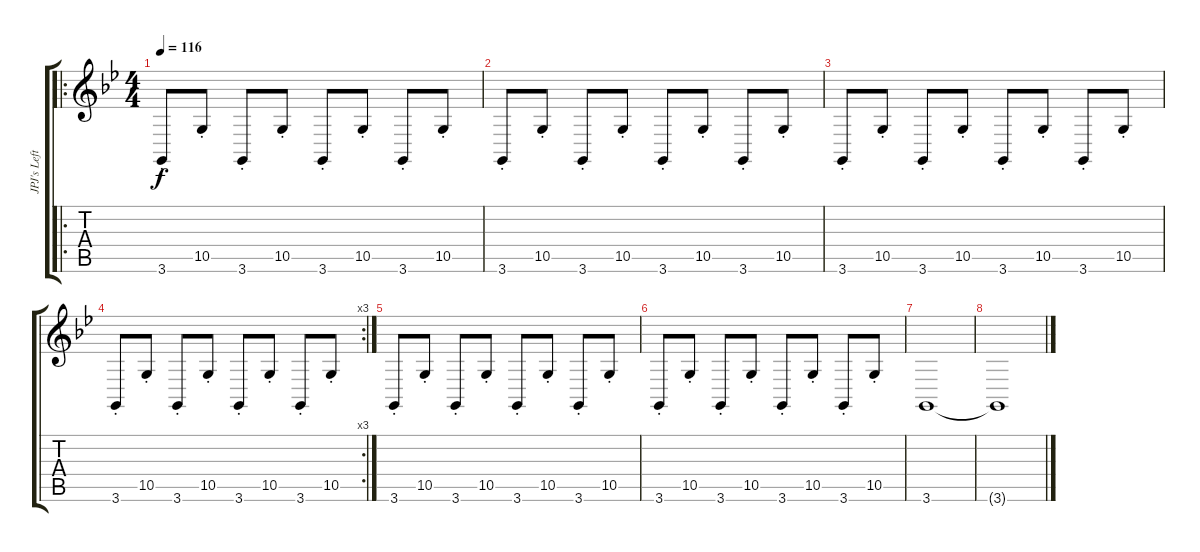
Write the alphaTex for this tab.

\track ("JPJ's Left Hand" "JPJ's Left") {instrument clavinet}
\staff {score tabs}
\tuning (E4 B3 G3 D3 A2 E2) {hide}
\ro
\ts (4 4)
\tempo 116
\clef g2
\ks bb
3.6{st}.8{dy f} 10.5{st}.8 3.6{st}.8 10.5{st}.8 3.6{st}.8 10.5{st}.8 3.6{st}.8 10.5{st}.8 |
3.6{st}.8 10.5{st}.8 3.6{st}.8 10.5{st}.8 3.6{st}.8 10.5{st}.8 3.6{st}.8 10.5{st}.8 |
3.6{st}.8 10.5{st}.8 3.6{st}.8 10.5{st}.8 3.6{st}.8 10.5{st}.8 3.6{st}.8 10.5{st}.8 |
\rc 3
3.6{st}.8 10.5{st}.8 3.6{st}.8 10.5{st}.8 3.6{st}.8 10.5{st}.8 3.6{st}.8 10.5{st}.8 |
3.6{st}.8 10.5{st}.8 3.6{st}.8 10.5{st}.8 3.6{st}.8 10.5{st}.8 3.6{st}.8 10.5{st}.8 |
3.6{st}.8 10.5{st}.8 3.6{st}.8 10.5{st}.8 3.6{st}.8 10.5{st}.8 3.6{st}.8 10.5{st}.8 |
3.6.1{volume 4} |
3.6{t}.1
